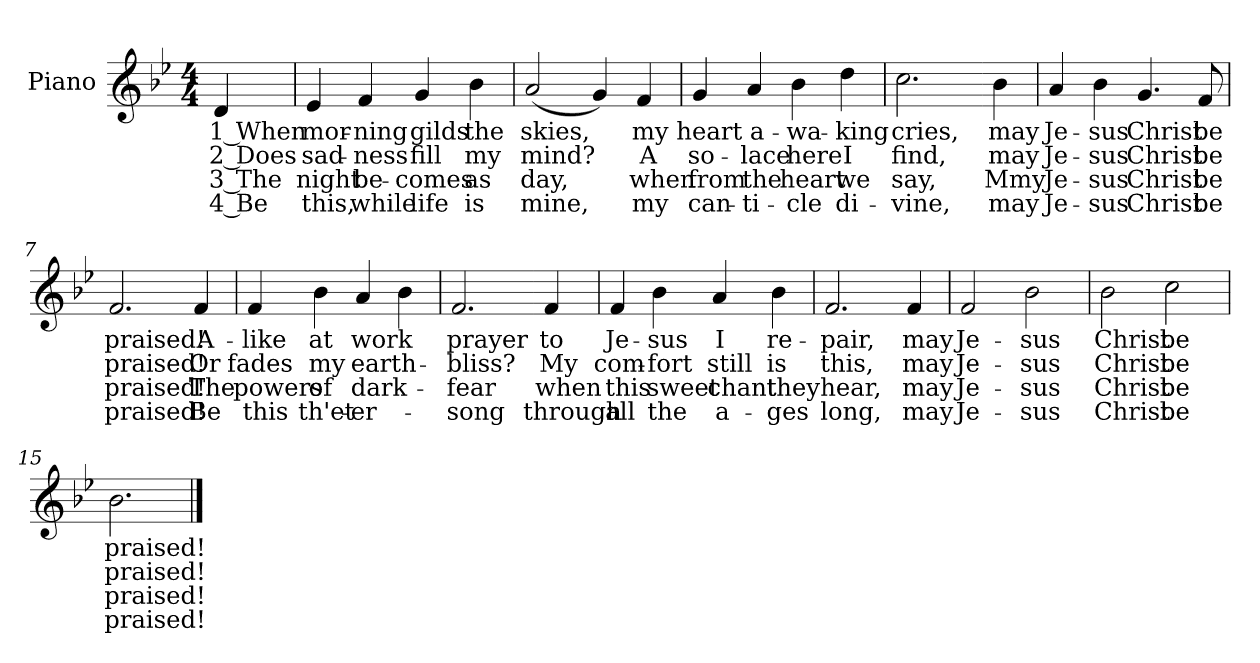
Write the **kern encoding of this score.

**kern	**text	**text	**text	**text
*part1	*part1	*part1	*part1	*part1
*staff1	*staff1	*staff1	*staff1	*staff1
*I"Piano	*	*	*	*
*I'Pno.	*	*	*	*
!!LO:PB:g=z
*clefG2	*	*	*	*
*k[b-e-]	*	*	*	*
*B-:	*	*	*	*
*M4/4	*	*	*	*
=	=	=	=	=
!	!LO:LY:b:color=#000000	!LO:LY:b:color=#000000	!LO:LY:b:color=#000000	!LO:LY:b:color=#000000
4di/	1 When	2 Does	3 The	4 Be
=1	=1	=1	=1	=1
!	!LO:LY:b:color=#000000	!LO:LY:b:color=#000000	!LO:LY:b:color=#000000	!LO:LY:b:color=#000000
4e-i/	mor-	sad-	night	this,
!	!LO:LY:b:color=#000000	!LO:LY:b:color=#000000	!LO:LY:b:color=#000000	!LO:LY:b:color=#000000
4fi/	-ning	-ness	be-	-while
!	!LO:LY:b:color=#000000	!LO:LY:b:color=#000000	!LO:LY:b:color=#000000	!LO:LY:b:color=#000000
4gi/	gilds	fill	comes	life
!	!LO:LY:b:color=#000000	!LO:LY:b:color=#000000	!LO:LY:b:color=#000000	!LO:LY:b:color=#000000
4b-i\	the	my	as	is
=2	=2	=2	=2	=2
!	!LO:LY:b:color=#000000	!LO:LY:b:color=#000000	!LO:LY:b:color=#000000	!LO:LY:b:color=#000000
(2ai/	skies,	mind?	day,	mine,
4gi/)	.	.	.	.
!	!LO:LY:b:color=#000000	!LO:LY:b:color=#000000	!LO:LY:b:color=#000000	!LO:LY:b:color=#000000
4fi/	my	A	when	my
=3	=3	=3	=3	=3
!	!LO:LY:b:color=#000000	!LO:LY:b:color=#000000	!LO:LY:b:color=#000000	!LO:LY:b:color=#000000
4gi/	heart	so-	from	can-
!	!LO:LY:b:color=#000000	!LO:LY:b:color=#000000	!LO:LY:b:color=#000000	!LO:LY:b:color=#000000
4ai/	a-	-lace	-the	ti-
!	!LO:LY:b:color=#000000	!LO:LY:b:color=#000000	!LO:LY:b:color=#000000	!LO:LY:b:color=#000000
4b-i\	-wa-	here	-heart	cle
!	!LO:LY:b:color=#000000	!LO:LY:b:color=#000000	!LO:LY:b:color=#000000	!LO:LY:b:color=#000000
4ddi\	-king	I	we	di-
!!LO:LB:g=z
=4	=4	=4	=4	=4
!	!LO:LY:b:color=#000000	!LO:LY:b:color=#000000	!LO:LY:b:color=#000000	!LO:LY:b:color=#000000
2.cci\	cries,	find,	-say,	vine,
=5-	=5-	=5-	=5-	=5-
!	!LO:LY:b:color=#000000	!LO:LY:b:color=#000000	!LO:LY:b:color=#000000	!LO:LY:b:color=#000000
4b-i\	may	may	Mmy	may
=6	=6	=6	=6	=6
!	!LO:LY:b:color=#000000	!LO:LY:b:color=#000000	!LO:LY:b:color=#000000	!LO:LY:b:color=#000000
4ai/	Je-	Je-	Je-	-Je-
!	!LO:LY:b:color=#000000	!LO:LY:b:color=#000000	!LO:LY:b:color=#000000	!LO:LY:b:color=#000000
4b-i\	-sus	-sus	-sus	sus
!	!LO:LY:b:color=#000000	!LO:LY:b:color=#000000	!LO:LY:b:color=#000000	!LO:LY:b:color=#000000
4.gi/	Christ	Christ	Christ	Christ
!	!LO:LY:b:color=#000000	!LO:LY:b:color=#000000	!LO:LY:b:color=#000000	!LO:LY:b:color=#000000
8fi/	be	be	be	be
=7	=7	=7	=7	=7
!	!LO:LY:b:color=#000000	!LO:LY:b:color=#000000	!LO:LY:b:color=#000000	!LO:LY:b:color=#000000
2.fi/	praised!	praised!	praised!	praised!
!	!LO:LY:b:color=#000000	!LO:LY:b:color=#000000	!LO:LY:b:color=#000000	!LO:LY:b:color=#000000
4fi/	A-	Or	The	Be
=8	=8	=8	=8	=8
!	!LO:LY:b:color=#000000	!LO:LY:b:color=#000000	!LO:LY:b:color=#000000	!LO:LY:b:color=#000000
4fi/	-like	fades	powers	this
!	!LO:LY:b:color=#000000	!LO:LY:b:color=#000000	!LO:LY:b:color=#000000	!LO:LY:b:color=#000000
4b-i\	at	my	of	th'et-
!	!LO:LY:b:color=#000000	!LO:LY:b:color=#000000	!LO:LY:b:color=#000000	!LO:LY:b:color=#000000
4ai/	work	earth-	-dark-	-er-
4b-i\	.	.	.	.
!!LO:LB:g=z
=9	=9	=9	=9	=9
!	!LO:LY:b:color=#000000	!LO:LY:b:color=#000000	!LO:LY:b:color=#000000	!LO:LY:b:color=#000000
2.fi/	prayer	bliss?	fear	song
=10-	=10-	=10-	=10-	=10-
!	!LO:LY:b:color=#000000	!LO:LY:b:color=#000000	!LO:LY:b:color=#000000	!LO:LY:b:color=#000000
4fi/	to	My	when	through
=11	=11	=11	=11	=11
!	!LO:LY:b:color=#000000	!LO:LY:b:color=#000000	!LO:LY:b:color=#000000	!LO:LY:b:color=#000000
4fi/	Je-	com-	this	all
!	!LO:LY:b:color=#000000	!LO:LY:b:color=#000000	!LO:LY:b:color=#000000	!LO:LY:b:color=#000000
4b-i\	-sus	-fort	sweet	the
!	!LO:LY:b:color=#000000	!LO:LY:b:color=#000000	!LO:LY:b:color=#000000	!LO:LY:b:color=#000000
4ai/	I	still	chant	a-
!	!LO:LY:b:color=#000000	!LO:LY:b:color=#000000	!LO:LY:b:color=#000000	!LO:LY:b:color=#000000
4b-i\	re-	is	-they	ges
!!LO:LB:g=z
=12	=12	=12	=12	=12
!	!LO:LY:b:color=#000000	!LO:LY:b:color=#000000	!LO:LY:b:color=#000000	!LO:LY:b:color=#000000
2.fi/	-pair,	this,	hear,	long,
!	!LO:LY:b:color=#000000	!LO:LY:b:color=#000000	!LO:LY:b:color=#000000	!LO:LY:b:color=#000000
4fi/	may	may	may	may
=13	=13	=13	=13	=13
!	!LO:LY:b:color=#000000	!LO:LY:b:color=#000000	!LO:LY:b:color=#000000	!LO:LY:b:color=#000000
2fi/	Je-	Je-	Je-	-Je-
!	!LO:LY:b:color=#000000	!LO:LY:b:color=#000000	!LO:LY:b:color=#000000	!LO:LY:b:color=#000000
2b-i\	-sus	-sus	-sus	sus
=14	=14	=14	=14	=14
!	!LO:LY:b:color=#000000	!LO:LY:b:color=#000000	!LO:LY:b:color=#000000	!LO:LY:b:color=#000000
2b-i\	Christ	Christ	Christ	Christ
!	!LO:LY:b:color=#000000	!LO:LY:b:color=#000000	!LO:LY:b:color=#000000	!LO:LY:b:color=#000000
2cci\	be	be	be	be
=15	=15	=15	=15	=15
!	!LO:LY:b:color=#000000	!LO:LY:b:color=#000000	!LO:LY:b:color=#000000	!LO:LY:b:color=#000000
2.b-i\	praised!	praised!	praised!	praised!
==	==	==	==	==
*-	*-	*-	*-	*-
